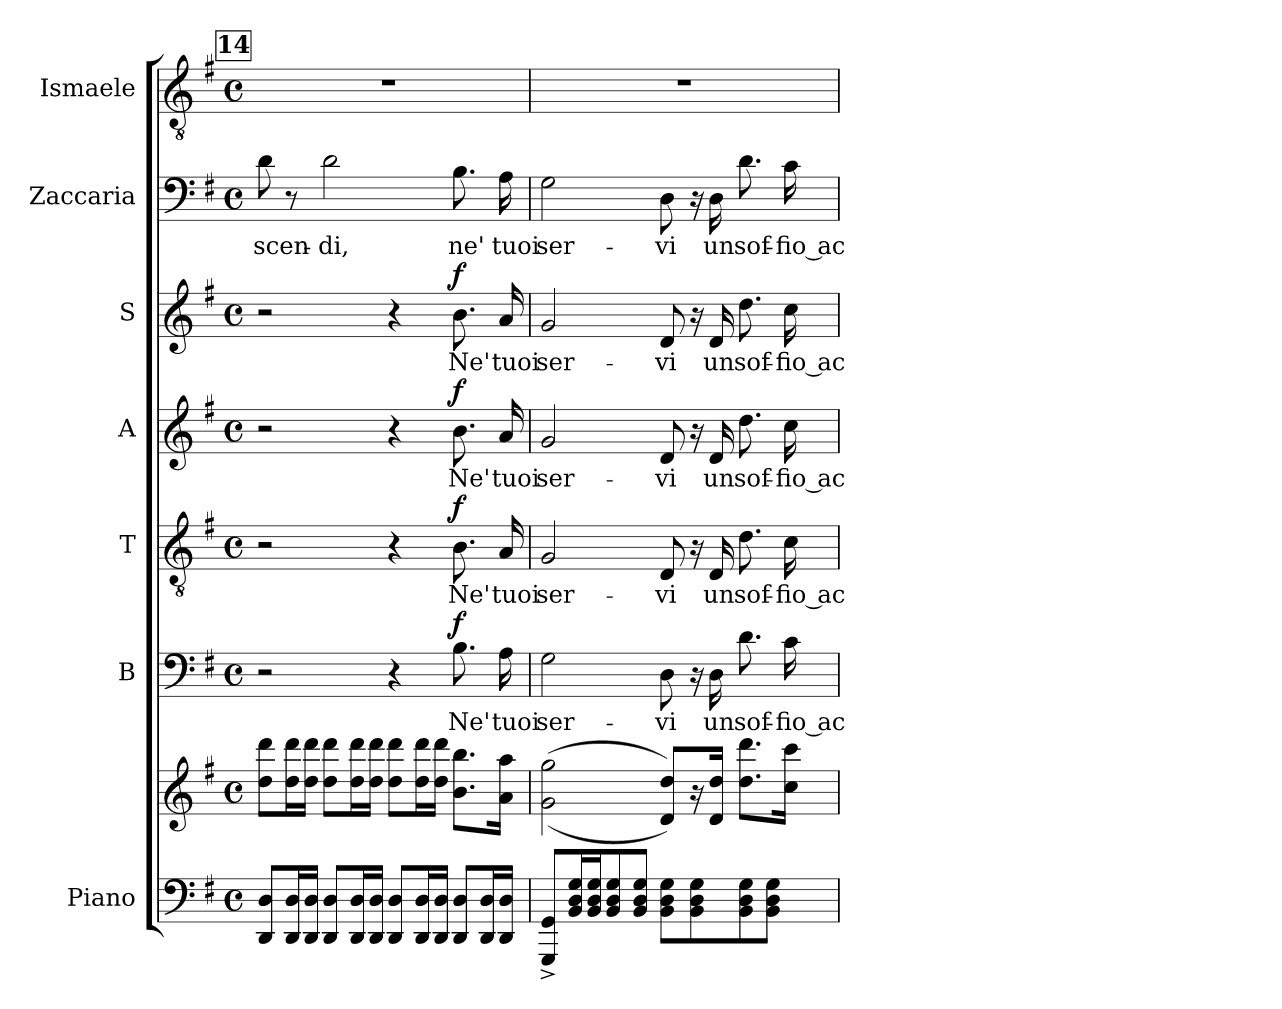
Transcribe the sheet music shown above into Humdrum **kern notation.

**kern	**kern	**kern	**text	**dynam	**kern	**text	**dynam	**kern	**text	**dynam	**kern	**text	**dynam	**kern	**text	**kern
*part7	*part7	*part6	*part6	*part6	*part5	*part5	*part5	*part4	*part4	*part4	*part3	*part3	*part3	*part2	*part2	*part1
*staff8	*staff7	*staff6	*staff6	*staff6	*staff5	*staff5	*staff5	*staff4	*staff4	*staff4	*staff3	*staff3	*staff3	*staff2	*staff2	*staff1
*I"Piano	*	*I"B	*	*	*I"T	*	*	*I"A	*	*	*I"S	*	*	*I"Zaccaria	*	*I"Ismaele
*I'Pno	*	*I'B	*	*	*I'T	*	*	*I'A	*	*	*I'S	*	*	*	*	*
*clefF4	*clefG2	*clefF4	*	*	*clefGv2	*	*	*clefG2	*	*	*clefG2	*	*	*clefF4	*	*clefGv2
*k[f#]	*k[f#]	*k[f#]	*	*	*k[f#]	*	*	*k[f#]	*	*	*k[f#]	*	*	*k[f#]	*	*k[f#]
*M4/4	*M4/4	*M4/4	*	*	*M4/4	*	*	*M4/4	*	*	*M4/4	*	*	*M4/4	*	*M4/4
*met(c)	*met(c)	*met(c)	*	*	*met(c)	*	*	*met(c)	*	*	*met(c)	*	*	*met(c)	*	*met(c)
!!LO:REH:place=s1:a:B:fs=14:t=14
=245	=245	=245	=245	=245	=245	=245	=245	=245	=245	=245	=245	=245	=245	=245	=245	=245
!	!	!	!	!	!	!	!	!	!	!	!	!	!	!	!LO:LY:b	!
8DD/ 8D/L	8dd\ 8ddd\L	2r	.	.	2r	.	.	2r	.	.	2r	.	.	8d\	-scen-	1r
16DD/ 16D/L	16dd\ 16ddd\L	.	.	.	.	.	.	.	.	.	.	.	.	8r	.	.
16DD/ 16D/JJ	16dd\ 16ddd\JJ	.	.	.	.	.	.	.	.	.	.	.	.	.	.	.
!	!	!	!	!	!	!	!	!	!	!	!	!	!	!	!LO:LY:b	!
8DD/ 8D/L	8dd\ 8ddd\L	.	.	.	.	.	.	.	.	.	.	.	.	2d\	-di,	.
16DD/ 16D/L	16dd\ 16ddd\L	.	.	.	.	.	.	.	.	.	.	.	.	.	.	.
16DD/ 16D/JJ	16dd\ 16ddd\JJ	.	.	.	.	.	.	.	.	.	.	.	.	.	.	.
8DD/ 8D/L	8dd\ 8ddd\L	4r	.	.	4r	.	.	4r	.	.	4r	.	.	.	.	.
16DD/ 16D/L	16dd\ 16ddd\L	.	.	.	.	.	.	.	.	.	.	.	.	.	.	.
16DD/ 16D/JJ	16dd\ 16ddd\JJ	.	.	.	.	.	.	.	.	.	.	.	.	.	.	.
!	!	!	!LO:LY:b	!LO:DY:a	!	!LO:LY:b	!LO:DY:a	!	!LO:LY:b	!LO:DY:a	!	!LO:LY:b	!LO:DY:a	!	!LO:LY:b	!
8DD/ 8D/L	8.b\ 8.bb\L	8.B\	Ne'	f	8.B\	Ne'	f	8.b\	Ne'	f	8.b\	Ne'	f	8.B\	ne'	.
16DD/ 16D/L	.	.	.	.	.	.	.	.	.	.	.	.	.	.	.	.
!	!	!	!LO:LY:b	!	!	!LO:LY:b	!	!	!LO:LY:b	!	!	!LO:LY:b	!	!	!LO:LY:b	!
16DD/ 16D/JJ	16a\ 16aa\Jk	16A\	tuoi	.	16A/	tuoi	.	16a/	tuoi	.	16a/	tuoi	.	16A\	tuoi	.
=246	=246	=246	=246	=246	=246	=246	=246	=246	=246	=246	=246	=246	=246	=246	=246	=246
!	!	!	!LO:LY:b	!	!	!LO:LY:b	!	!	!LO:LY:b	!	!	!LO:LY:b	!	!	!LO:LY:b	!
8GGG/^ 8GG/^L	((2g\ 2gg\	2G\	ser-	.	2G/	ser-	.	2g/	ser-	.	2g/	ser-	.	2G\	ser-	1r
16BB/ 16D/ 16G/L	.	.	.	.	.	.	.	.	.	.	.	.	.	.	.	.
16BB/ 16D/ 16G/J	.	.	.	.	.	.	.	.	.	.	.	.	.	.	.	.
8BB/ 8D/ 8G/	.	.	.	.	.	.	.	.	.	.	.	.	.	.	.	.
8BB/ 8D/ 8G/J	.	.	.	.	.	.	.	.	.	.	.	.	.	.	.	.
!	!	!	!LO:LY:b	!	!	!LO:LY:b	!	!	!LO:LY:b	!	!	!LO:LY:b	!	!	!LO:LY:b	!
8BB\ 8D\ 8G\L	8d/ 8dd/L))	8D\	-vi	.	8D/	-vi	.	8d/	-vi	.	8d/	-vi	.	8D\	-vi	.
8BB\ 8D\ 8G\	16r	16r	.	.	16r	.	.	16r	.	.	16r	.	.	16r	.	.
!	!	!	!LO:LY:b	!	!	!LO:LY:b	!	!	!LO:LY:b	!	!	!LO:LY:b	!	!	!LO:LY:b	!
.	16d/ 16dd/Jk	16D\	un	.	16D/	un	.	16d/	un	.	16d/	un	.	16D\	un	.
!	!	!	!LO:LY:b	!	!	!LO:LY:b	!	!	!LO:LY:b	!	!	!LO:LY:b	!	!	!LO:LY:b	!
8BB\ 8D\ 8G\	8.dd\ 8.ddd\L	8.d\	sof-	.	8.d\	sof-	.	8.dd\	sof-	.	8.dd\	sof-	.	8.d\	sof-	.
8BB\ 8D\ 8G\J	.	.	.	.	.	.	.	.	.	.	.	.	.	.	.	.
!	!	!	!LO:LY:b	!	!	!LO:LY:b	!	!	!LO:LY:b	!	!	!LO:LY:b	!	!	!LO:LY:b	!
.	16cc\ 16ccc\Jk	16c\	-fio ac-	.	16c\	-fio ac-	.	16cc\	-fio ac-	.	16cc\	-fio ac-	.	16c\	-fio ac-	.
=	=	=	=	=	=	=	=	=	=	=	=	=	=	=	=	=
*-	*-	*-	*-	*-	*-	*-	*-	*-	*-	*-	*-	*-	*-	*-	*-	*-
